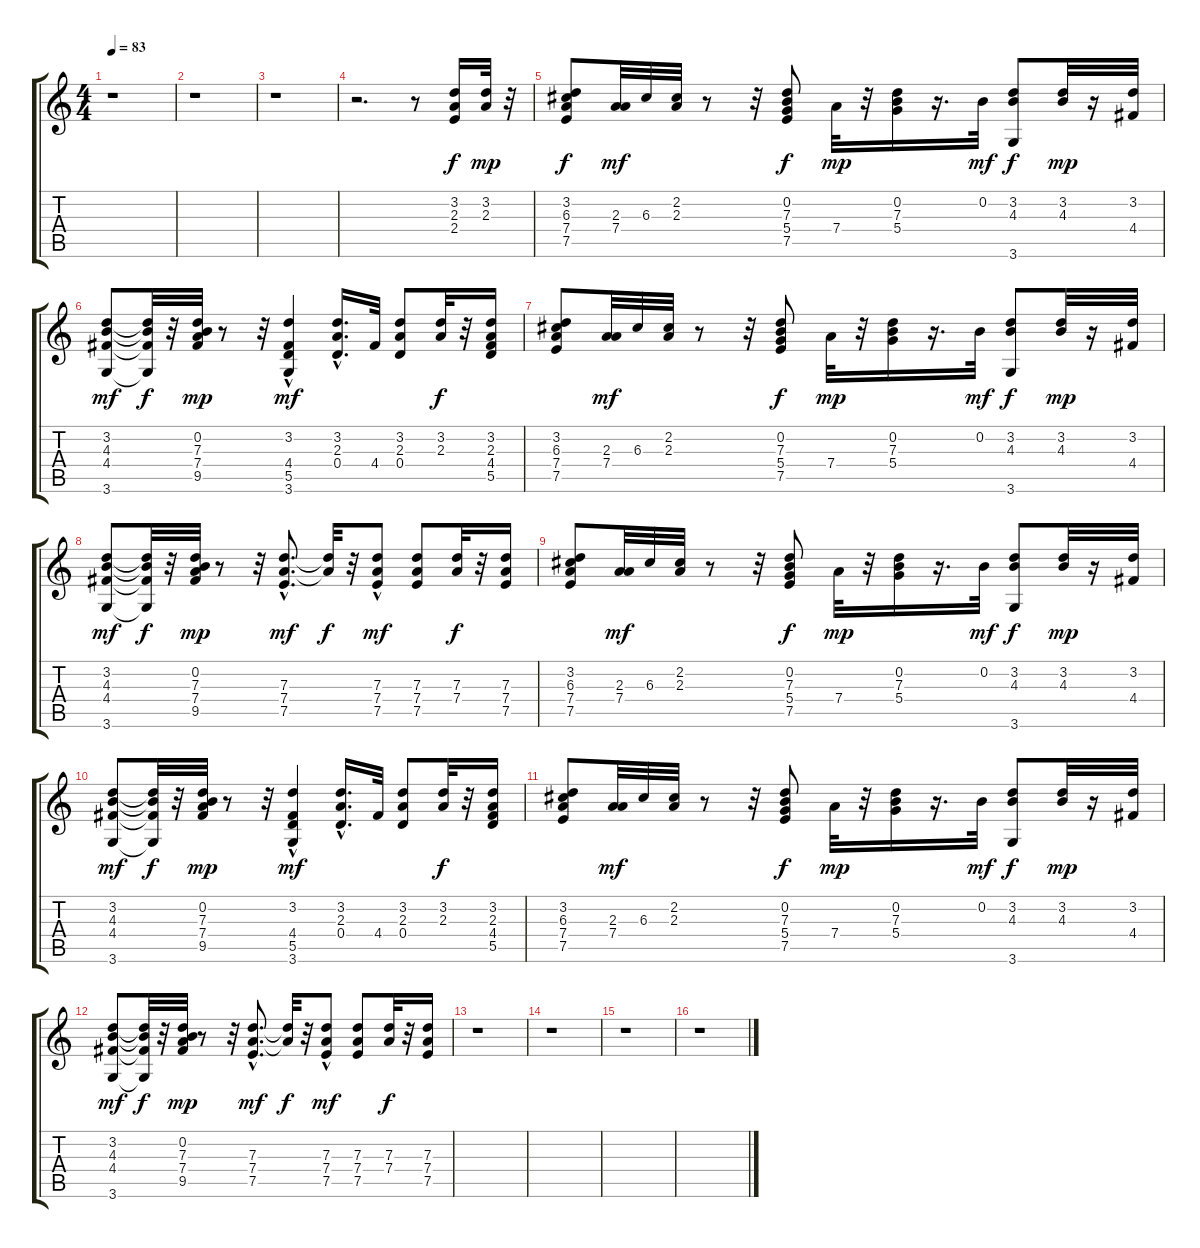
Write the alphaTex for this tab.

\track "" {instrument acousticguitarsteel}
\staff {score tabs}
\tuning (E4 B3 G3 D3 A2 E2) {hide}
\ts (4 4)
\tempo 83
\clef g2
\ks c
r.1{dy f} |
r.1 |
r.1 |
r.2{d} r.8 (3.2 2.3 2.4).16 (3.2 2.3).32{dy mp} r.32 |
(3.2 6.3 7.4 7.5).8{dy f} (2.3 7.4).32{dy mf} 6.3.32 (2.2 2.3).32 r.8 r.32 (0.2 7.3 5.4 7.5).8{dy f} 7.4.32{dy mp} r.32 (0.2 7.3 5.4).16 r.16{d} 0.2.32{dy mf} (3.2 4.3 3.6).8{dy f} (3.2 4.3).32{dy mp} r.16 (3.2 4.4).32 |
(3.2 4.3 4.4 3.6).8{dy mf} (3.2{t} 4.3{t} 4.4{t} 3.6{t}).32{dy f} r.32 (0.2 7.3 7.4 9.5).32{dy mp} r.8 r.32 (3.2{hac} 4.4 5.5{hac} 3.6{hac}).4{dy mf} (3.2{hac} 2.3{hac} 0.4).16{d} 4.4.32 (3.2 2.3 0.4).8 (3.2 2.3).32{dy f} r.32 (3.2 2.3 4.4 5.5).16 |
(3.2 6.3 7.4 7.5).8 (2.3 7.4).32{dy mf} 6.3.32 (2.2 2.3).32 r.8 r.32 (0.2 7.3 5.4 7.5).8{dy f} 7.4.32{dy mp} r.32 (0.2 7.3 5.4).16 r.16{d} 0.2.32{dy mf} (3.2 4.3 3.6).8{dy f} (3.2 4.3).32{dy mp} r.16 (3.2 4.4).32 |
(3.2 4.3 4.4 3.6).8{dy mf} (3.2{t} 4.3{t} 4.4{t} 3.6{t}).32{dy f} r.32 (0.2 7.3 7.4 9.5).32{dy mp} r.8 r.32 (7.3{hac} 7.4{hac} 7.5{hac}).8{d dy mf} (7.3{t} 7.4{t}).32{dy f} r.32 (7.3{hac} 7.4{hac} 7.5).8{dy mf} (7.3 7.4 7.5).8 (7.3 7.4).32{dy f} r.32 (7.3 7.4 7.5).16 |
(3.2 6.3 7.4 7.5).8 (2.3 7.4).32{dy mf} 6.3.32 (2.2 2.3).32 r.8 r.32 (0.2 7.3 5.4 7.5).8{dy f} 7.4.32{dy mp} r.32 (0.2 7.3 5.4).16 r.16{d} 0.2.32{dy mf} (3.2 4.3 3.6).8{dy f} (3.2 4.3).32{dy mp} r.16 (3.2 4.4).32 |
(3.2 4.3 4.4 3.6).8{dy mf} (3.2{t} 4.3{t} 4.4{t} 3.6{t}).32{dy f} r.32 (0.2 7.3 7.4 9.5).32{dy mp} r.8 r.32 (3.2{hac} 4.4 5.5{hac} 3.6{hac}).4{dy mf} (3.2{hac} 2.3{hac} 0.4).16{d} 4.4.32 (3.2 2.3 0.4).8 (3.2 2.3).32{dy f} r.32 (3.2 2.3 4.4 5.5).16 |
(3.2 6.3 7.4 7.5).8 (2.3 7.4).32{dy mf} 6.3.32 (2.2 2.3).32 r.8 r.32 (0.2 7.3 5.4 7.5).8{dy f} 7.4.32{dy mp} r.32 (0.2 7.3 5.4).16 r.16{d} 0.2.32{dy mf} (3.2 4.3 3.6).8{dy f} (3.2 4.3).32{dy mp} r.16 (3.2 4.4).32 |
(3.2 4.3 4.4 3.6).8{dy mf} (3.2{t} 4.3{t} 4.4{t} 3.6{t}).32{dy f} r.32 (0.2 7.3 7.4 9.5).32{dy mp} r.8 r.32 (7.3{hac} 7.4{hac} 7.5{hac}).8{d dy mf} (7.3{t} 7.4{t}).32{dy f} r.32 (7.3{hac} 7.4{hac} 7.5).8{dy mf} (7.3 7.4 7.5).8 (7.3 7.4).32{dy f} r.32 (7.3 7.4 7.5).16 |
r.1 |
r.1 |
r.1 |
r.1
